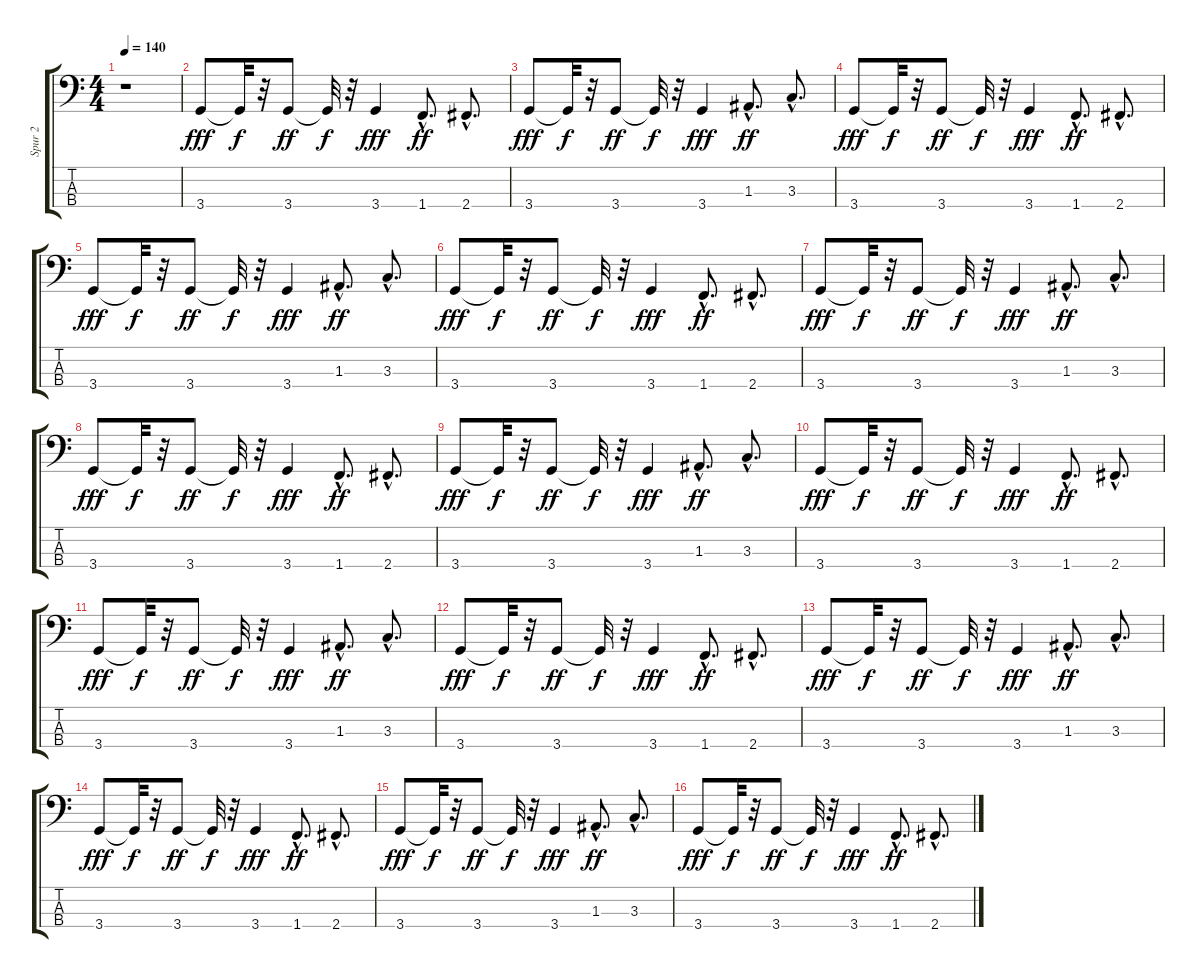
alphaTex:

\track ("Spur 2" "Spur 2") {instrument electricbassfinger}
\staff {score tabs}
\tuning (G2 D2 A1 E1) {hide}
\ts (4 4)
\tempo 140
\clef f4
\ks c
r.1{dy fff instrument electricbassfinger} |
3.4.8 3.4{t}.32{dy f} r.32 3.4.8{dy ff} 3.4{t}.32{dy f} r.32 3.4.4{dy fff} 1.4{hac}.8{d dy ff} 2.4{hac}.8{d} |
3.4.8{dy fff} 3.4{t}.32{dy f} r.32 3.4.8{dy ff} 3.4{t}.32{dy f} r.32 3.4.4{dy fff} 1.3{hac}.8{d dy ff} 3.3{hac}.8{d} |
3.4.8{dy fff} 3.4{t}.32{dy f} r.32 3.4.8{dy ff} 3.4{t}.32{dy f} r.32 3.4.4{dy fff} 1.4{hac}.8{d dy ff} 2.4{hac}.8{d} |
3.4.8{dy fff} 3.4{t}.32{dy f} r.32 3.4.8{dy ff} 3.4{t}.32{dy f} r.32 3.4.4{dy fff} 1.3{hac}.8{d dy ff} 3.3{hac}.8{d} |
3.4.8{dy fff} 3.4{t}.32{dy f} r.32 3.4.8{dy ff} 3.4{t}.32{dy f} r.32 3.4.4{dy fff} 1.4{hac}.8{d dy ff} 2.4{hac}.8{d} |
3.4.8{dy fff} 3.4{t}.32{dy f} r.32 3.4.8{dy ff} 3.4{t}.32{dy f} r.32 3.4.4{dy fff} 1.3{hac}.8{d dy ff} 3.3{hac}.8{d} |
3.4.8{dy fff} 3.4{t}.32{dy f} r.32 3.4.8{dy ff} 3.4{t}.32{dy f} r.32 3.4.4{dy fff} 1.4{hac}.8{d dy ff} 2.4{hac}.8{d} |
3.4.8{dy fff} 3.4{t}.32{dy f} r.32 3.4.8{dy ff} 3.4{t}.32{dy f} r.32 3.4.4{dy fff} 1.3{hac}.8{d dy ff} 3.3{hac}.8{d} |
3.4.8{dy fff} 3.4{t}.32{dy f} r.32 3.4.8{dy ff} 3.4{t}.32{dy f} r.32 3.4.4{dy fff} 1.4{hac}.8{d dy ff} 2.4{hac}.8{d} |
3.4.8{dy fff} 3.4{t}.32{dy f} r.32 3.4.8{dy ff} 3.4{t}.32{dy f} r.32 3.4.4{dy fff} 1.3{hac}.8{d dy ff} 3.3{hac}.8{d} |
3.4.8{dy fff} 3.4{t}.32{dy f} r.32 3.4.8{dy ff} 3.4{t}.32{dy f} r.32 3.4.4{dy fff} 1.4{hac}.8{d dy ff} 2.4{hac}.8{d} |
3.4.8{dy fff} 3.4{t}.32{dy f} r.32 3.4.8{dy ff} 3.4{t}.32{dy f} r.32 3.4.4{dy fff} 1.3{hac}.8{d dy ff} 3.3{hac}.8{d} |
3.4.8{dy fff} 3.4{t}.32{dy f} r.32 3.4.8{dy ff} 3.4{t}.32{dy f} r.32 3.4.4{dy fff} 1.4{hac}.8{d dy ff} 2.4{hac}.8{d} |
3.4.8{dy fff} 3.4{t}.32{dy f} r.32 3.4.8{dy ff} 3.4{t}.32{dy f} r.32 3.4.4{dy fff} 1.3{hac}.8{d dy ff} 3.3{hac}.8{d} |
3.4.8{dy fff} 3.4{t}.32{dy f} r.32 3.4.8{dy ff} 3.4{t}.32{dy f} r.32 3.4.4{dy fff} 1.4{hac}.8{d dy ff} 2.4{hac}.8{d}
